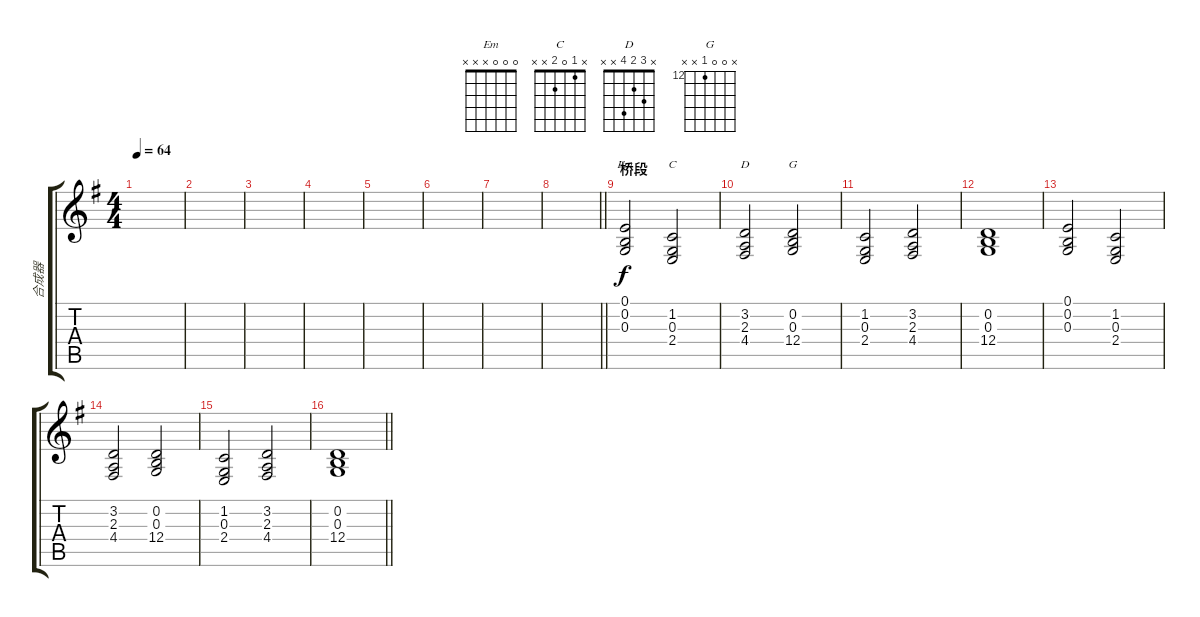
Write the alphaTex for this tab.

\track ("合成器" "合成器") {instrument synthstrings1}
\staff {score tabs}
\tuning (E4 B3 G3 D3 A2 E2) {hide}
\chord ("Em" 0 0 0 x x x)
\chord ("C" x 1 0 2 x x)
\chord ("D" x 3 2 4 x x)
\chord ("G" x 0 0 12 x x) {firstfret 12}
\ts (4 4)
\tempo 64
\clef g2
\ks g
|
|
|
|
|
|
|
\barLineRight lightlight
|
\section ("" "桥段")
(0.1 0.2 0.3).2{ch "Em"} (1.2 0.3 2.4).2{ch "C"} |
(3.2 2.3 4.4).2{ch "D"} (0.2 0.3 12.4).2{ch "G"} |
(1.2 0.3 2.4).2 (3.2 2.3 4.4).2 |
(0.2 0.3 12.4).1 |
(0.1 0.2 0.3).2 (1.2 0.3 2.4).2 |
(3.2 2.3 4.4).2 (0.2 0.3 12.4).2 |
(1.2 0.3 2.4).2 (3.2 2.3 4.4).2 |
\barLineRight lightlight
(0.2 0.3 12.4).1
